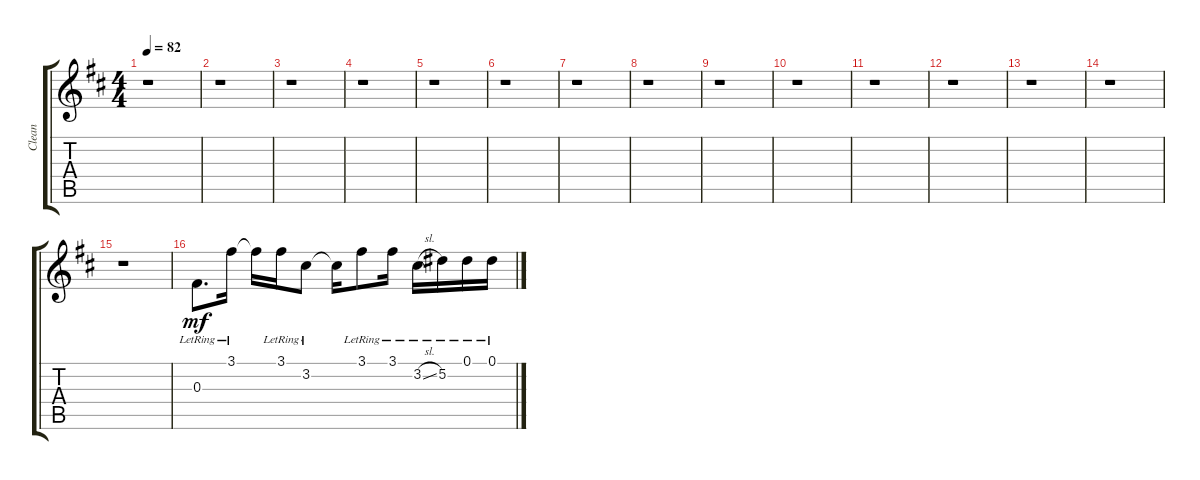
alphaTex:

\track ("Clean" "Clean") {instrument electricguitarclean}
\staff {score tabs}
\tuning (Eb4 Bb3 Gb3 Db3 Ab2 Eb2) {hide}
\ts (4 4)
\tempo 82
\clef g2
\ks d
r.1{dy ff} |
r.1 |
r.1 |
r.1 |
r.1 |
r.1 |
r.1 |
r.1 |
r.1 |
r.1 |
r.1 |
r.1 |
r.1 |
r.1 |
r.1 |
0.3{lr}.8{d dy mf} 3.1{lr}.16 3.1{t}.16 3.1{lr}.16 3.2{lr}.8 3.2{t}.16 3.1{lr}.8 3.1{lr}.16 3.2{sl lr}.16 5.2{lr}.16 0.1{lr}.16 0.1{lr}.16
